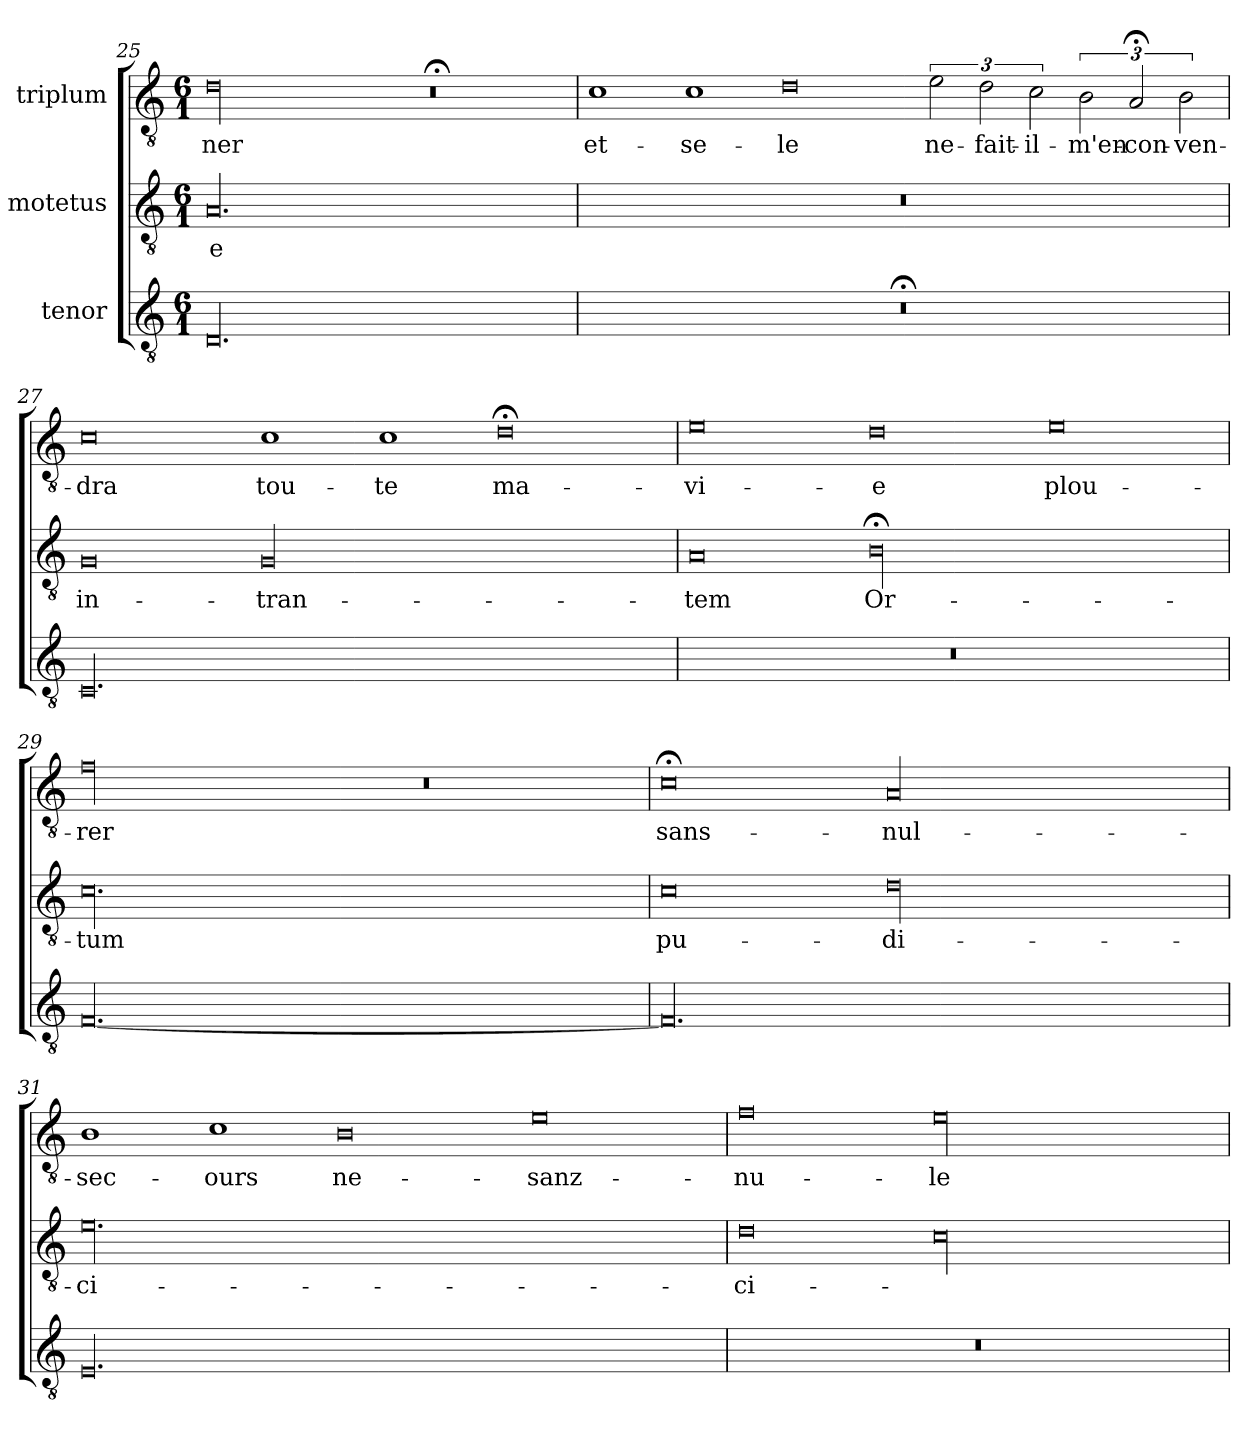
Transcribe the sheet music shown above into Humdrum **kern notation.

**kern	**kern	**text	**kern	**text
*part3	*part2	*part2	*part1	*part1
*staff3	*staff2	*staff2	*staff1	*staff1
*I"tenor	*I"motetus	*	*I"triplum	*
*clefGv2	*clefGv2	*	*clefGv2	*
*k[]	*k[]	*	*k[]	*
*C:	*C:	*	*C:	*
*M6/1	*M6/1	*	*M6/1	*
=25	=25	=25	=25	=25
00.D/	00.A/	-e	00d\	-ner
.	.	.	0r;<	.
=26	=26	=26	=26	=26
00.r;<	00.r	.	1c\	et-
.	.	.	1c\	se-
.	.	.	0d\	-le
.	.	.	3e\	ne-
.	.	.	3d\	fait-
.	.	.	3c\	il-
.	.	.	3B\	m'en-
.	.	.	3A;</	con-
.	.	.	3B\	-ven-
=27	=27	=27	=27	=27
00.C/	0G/	in-	0c\	-dra
.	00G/	-tran-	1c\	tou-
.	.	.	1c\	-te
.	.	.	0d;<\	ma-
=28	=28	=28	=28	=28
00.r	0A/	-tem	0e\	vi-
.	00B;<\	Or-	0d\	-e
.	.	.	0e\	plou-
=29	=29	=29	=29	=29
[00.F/	00.c\	-tum	00f\	-rer
.	.	.	0r	.
=30	=30	=30	=30	=30
00.F/]	0c\	pu-	0c;<\	sans-
.	00d\	-di-	00A/	nul-
=31	=31	=31	=31	=31
00.E/	00.e\	-ci-	1B\	sec-
.	.	.	1c\	-ours
.	.	.	0B\	ne-
.	.	.	0e\	sanz-
=32	=32	=32	=32	=32
00.r	0d\	-ci-	0f\	nu-
.	00c\	.	00e\	-le
=	=	=	=	=
*-	*-	*-	*-	*-
